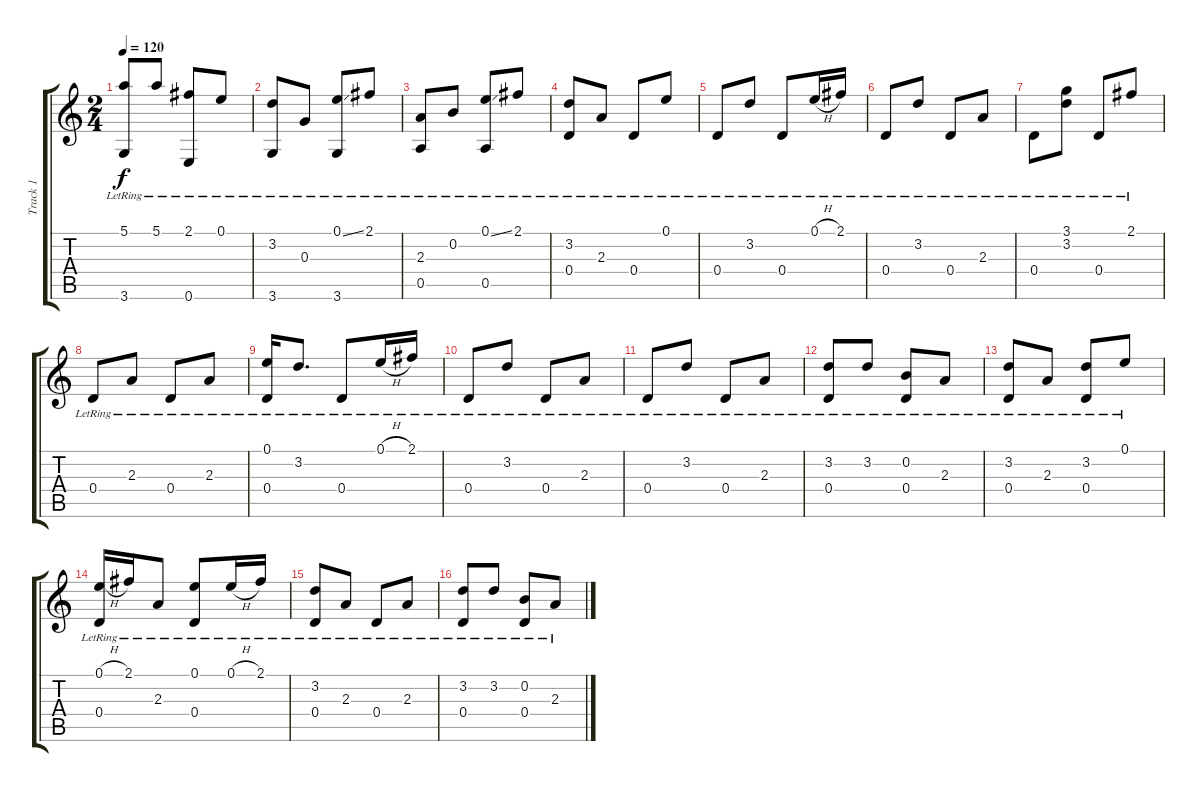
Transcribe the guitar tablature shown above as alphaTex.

\track ("Track 1" "Track 1") {instrument acousticguitarsteel}
\staff {score tabs}
\tuning (E4 B3 G3 D3 A2 E2) {hide}
\ts (2 4)
\tempo 120
\clef g2
\ks c
(5.1{lr} 3.6{lr}).8{dy f} 5.1{lr}.8 (2.1{lr} 0.6{lr}).8 0.1{lr}.8 |
(3.2{lr} 3.6{lr}).8 0.3{lr}.8 (0.1{ss lr} 3.6{lr}).8 2.1{lr}.8 |
(2.3{lr} 0.5{lr}).8 0.2{lr}.8 (0.1{ss lr} 0.5{lr}).8 2.1{lr}.8 |
(3.2{lr} 0.4{lr}).8 2.3{lr}.8 0.4{lr}.8 0.1{lr}.8 |
0.4{lr}.8 3.2{lr}.8 0.4{lr}.8 0.1{h lr}.16 2.1{lr}.16 |
0.4{lr}.8 3.2{lr}.8 0.4{lr}.8 2.3{lr}.8 |
0.4{lr}.8 (3.1{lr} 3.2{lr}).8 0.4{lr}.8 2.1{lr}.8 |
0.4{lr}.8 2.3{lr}.8 0.4{lr}.8 2.3{lr}.8 |
(0.1{lr} 0.4{lr}).16 3.2{lr}.8{d} 0.4{lr}.8 0.1{h lr}.16 2.1{lr}.16 |
0.4{lr}.8 3.2{lr}.8 0.4{lr}.8 2.3{lr}.8 |
0.4{lr}.8 3.2{lr}.8 0.4{lr}.8 2.3{lr}.8 |
(3.2{lr} 0.4{lr}).8 3.2{lr}.8 (0.2{lr} 0.4{lr}).8 2.3{lr}.8 |
(3.2{lr} 0.4{lr}).8 2.3{lr}.8 (3.2{lr} 0.4{lr}).8 0.1{lr}.8 |
(0.1{h lr} 0.4{lr}).16 2.1{lr}.16 2.3{lr}.8 (0.1{lr} 0.4{lr}).8 0.1{h lr}.16 2.1{lr}.16 |
(3.2{lr} 0.4{lr}).8 2.3{lr}.8 0.4{lr}.8 2.3{lr}.8 |
(3.2{lr} 0.4{lr}).8 3.2{lr}.8 (0.2{lr} 0.4{lr}).8 2.3{lr}.8
